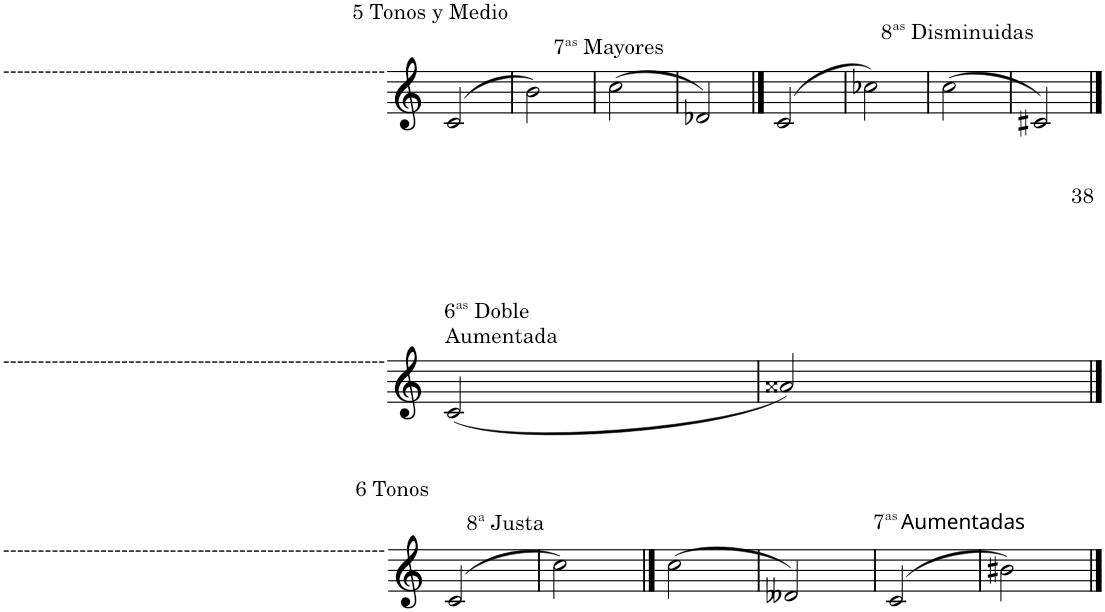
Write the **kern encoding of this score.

**kern
*part1
*staff1
*I"Piano
*I'Pno.
!!LO:PB:g=z
*clefG2
*k[]
*M2/4
=103
!LO:TX:a:t=7
!LO:TX:a:t=as
!LO:TX:a:t=Mayores
(2c/
=104
2b\)
=105
!LO:TX:a:t=8
!LO:TX:a:t=as
!LO:TX:a:t=Disminuidas
(2cc\
=106
2d-X/)
==107
(2c/
=108
2cc-X\)
=109
(2cc\
=110
2c#X/)
!!LO:LB:g=z
==111
!LO:TX:a:t=6
!LO:TX:a:t=as
!LO:TX:a:t=Doble
!LO:TX:a:t=Aumentada
(2c/
=112
2a##X/)
!!LO:LB:g=z
==113
!LO:TX:a:t=8
!LO:TX:a:t=a
!LO:TX:a:t=Justa
(2c/
=114
2cc\)
==115
!LO:TX:a:t=7
!LO:TX:a:t=as
!LO:TX:a:t=Aumentadas
(2cc\
=116
2d--X/)
=117
(2c/
=118
2b#X\)
==
*-
